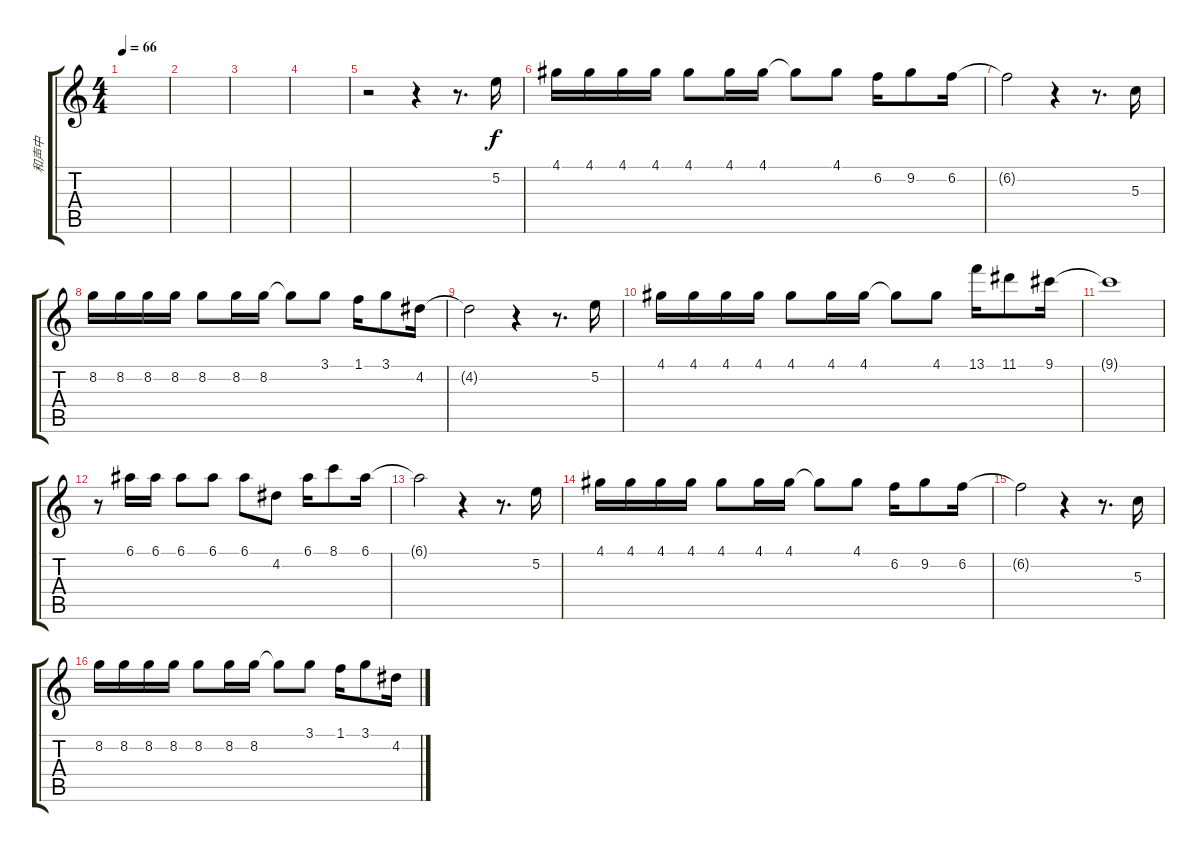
\track ("和声中" "和声中") {instrument electricguitarmuted}
\staff {score tabs}
\tuning (E4 B3 G3 D3 A2 E2) {hide}
\ts (4 4)
\tempo 66
\clef g2
\ks c
|
|
|
|
r.2 r.4 r.8{d} 5.2.16 |
4.1.16 4.1.16 4.1.16 4.1.16 4.1.8 4.1.16 4.1.16 4.1{t}.8 4.1.8 6.2.16 9.2.8 6.2.16 |
6.2{t}.2 r.4 r.8{d} 5.3.16 |
8.2.16 8.2.16 8.2.16 8.2.16 8.2.8 8.2.16 8.2.16 8.2{t}.8 3.1.8 1.1.16 3.1.8 4.2.16 |
4.2{t}.2 r.4 r.8{d} 5.2.16 |
4.1.16 4.1.16 4.1.16 4.1.16 4.1.8 4.1.16 4.1.16 4.1{t}.8 4.1.8 13.1.16 11.1.8 9.1.16 |
9.1{t}.1 |
r.8 6.1.16 6.1.16 6.1.8 6.1.8 6.1.8 4.2.8 6.1.16 8.1.8 6.1.16 |
6.1{t}.2 r.4 r.8{d} 5.2.16 |
4.1.16 4.1.16 4.1.16 4.1.16 4.1.8 4.1.16 4.1.16 4.1{t}.8 4.1.8 6.2.16 9.2.8 6.2.16 |
6.2{t}.2 r.4 r.8{d} 5.3.16 |
8.2.16 8.2.16 8.2.16 8.2.16 8.2.8 8.2.16 8.2.16 8.2{t}.8 3.1.8 1.1.16 3.1.8 4.2.16
